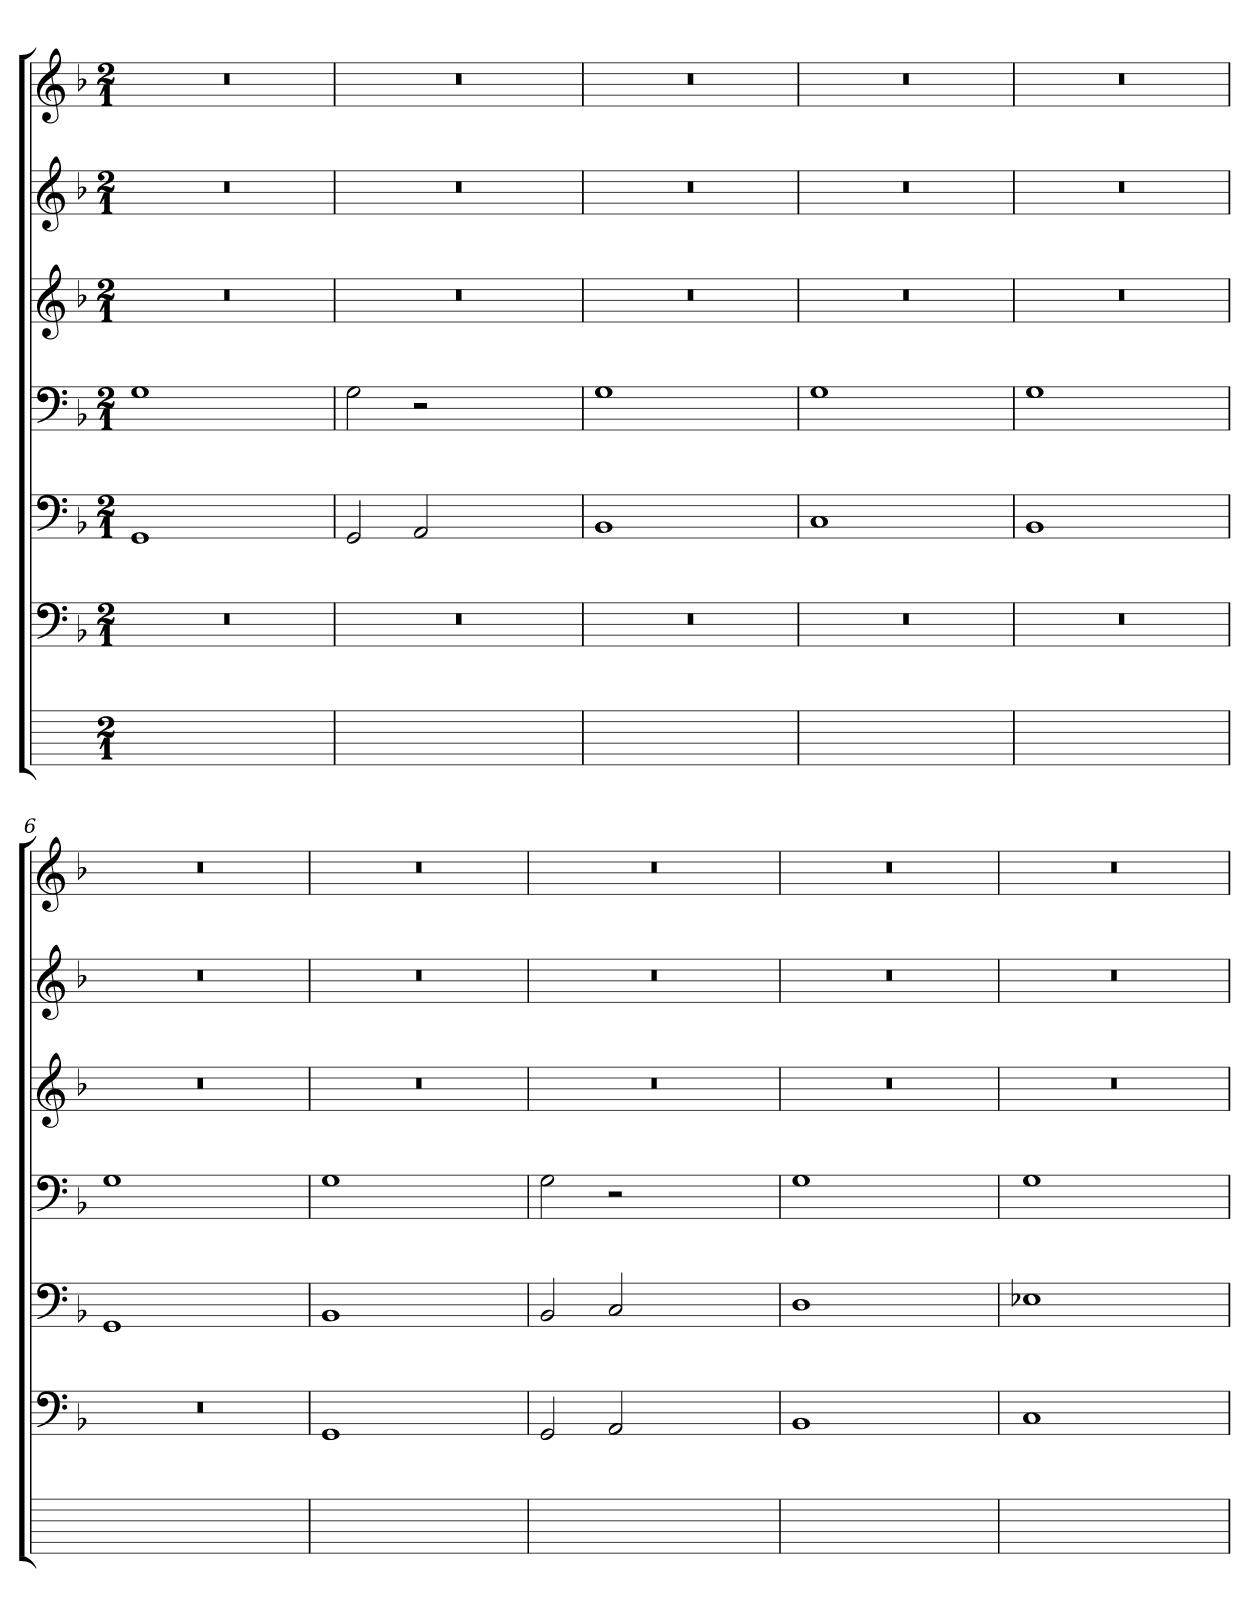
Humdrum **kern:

**kern	**kern	**kern	**kern	**kern	**kern	**kern
*part7	*part6	*part5	*part4	*part3	*part2	*part1
*staff7	*staff6	*staff5	*staff4	*staff3	*staff2	*staff1
*stria6	*	*	*	*	*	*
*	*clefF4	*clefF4	*clefF4	*clefG2	*clefG2	*clefG2
*	*k[b-]	*k[b-]	*k[b-]	*k[b-]	*k[b-]	*k[b-]
*	*F:	*F:	*F:	*F:	*F:	*F:
*M2/1	*M2/1	*M2/1	*M2/1	*M2/1	*M2/1	*M2/1
=1	=1	=1	=1	=1	=1	=1
0ryy	0r	1GG	1G	0r	0r	0r
.	.	1ryy	1ryy	.	.	.
=2	=2	=2	=2	=2	=2	=2
0ryy	0r	2GGi	2Gi	0r	0r	0r
.	.	2AA	2r	.	.	.
.	.	1ryy	1ryy	.	.	.
=3	=3	=3	=3	=3	=3	=3
0ryy	0r	1BB-	1Gi	0r	0r	0r
.	.	1ryy	1ryy	.	.	.
=4	=4	=4	=4	=4	=4	=4
0ryy	0r	1C	1Gi	0r	0r	0r
.	.	1ryy	1ryy	.	.	.
=5	=5	=5	=5	=5	=5	=5
0ryy	0r	1BB-	1G	0r	0r	0r
.	.	1ryy	1ryy	.	.	.
=6	=6	=6	=6	=6	=6	=6
0ryy	0r	1GG	1Gi	0r	0r	0r
.	.	1ryy	1ryy	.	.	.
=7	=7	=7	=7	=7	=7	=7
0ryy	1GG	1BB-	1G	0r	0r	0r
.	1ryy	1ryy	1ryy	.	.	.
=8	=8	=8	=8	=8	=8	=8
0ryy	2GGi	2BB-i	2Gi	0r	0r	0r
.	2AA	2C	2r	.	.	.
.	1ryy	1ryy	1ryy	.	.	.
=9	=9	=9	=9	=9	=9	=9
0ryy	1BB-	1D	1Gi	0r	0r	0r
.	1ryy	1ryy	1ryy	.	.	.
=10	=10	=10	=10	=10	=10	=10
0ryy	1C	1E-X	1Gi	0r	0r	0r
.	1ryy	1ryy	1ryy	.	.	.
=	=	=	=	=	=	=
*-	*-	*-	*-	*-	*-	*-
